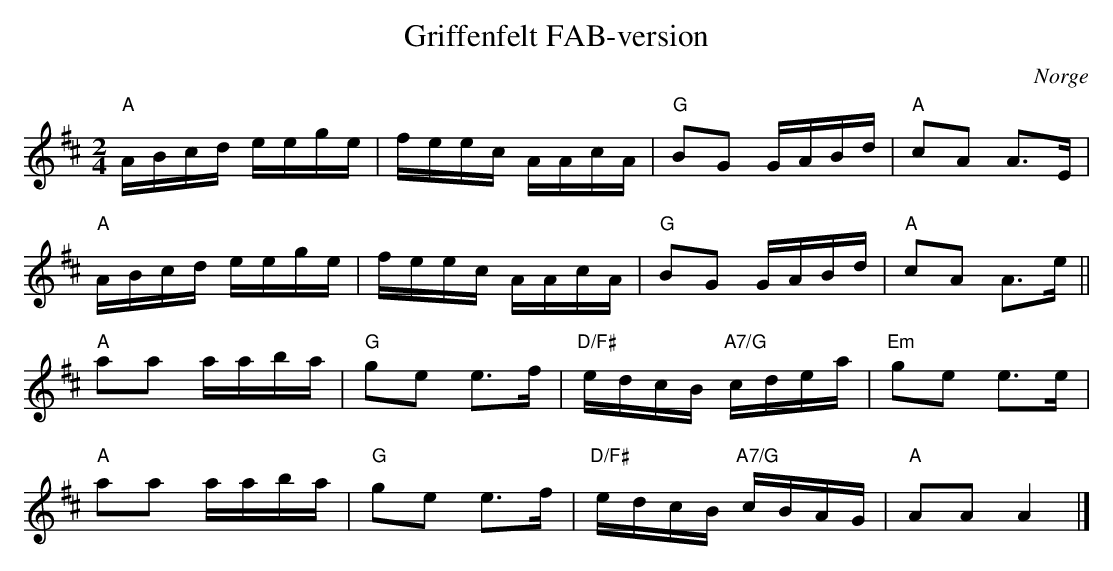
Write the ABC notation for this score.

X:1
T:Griffenfelt FAB-version
O:Norge
M:2/4
L:1/16
K:Amix
"A"ABcd eege|feec AAcA|"G"B2G2 GABd|"A"c2A2 A3E|
"A"ABcd eege|feec AAcA|"G"B2G2 GABd|"A"c2A2 A3e||
"A"a2a2 aaba|"G"g2e2 e3f|"D/F#"edcB "A7/G"cdea|"Em"g2e2 e3e|
"A"a2a2 aaba|"G"g2e2 e3f|"D/F#"edcB "A7/G"cBAG|"A"A2A2 A4|]
